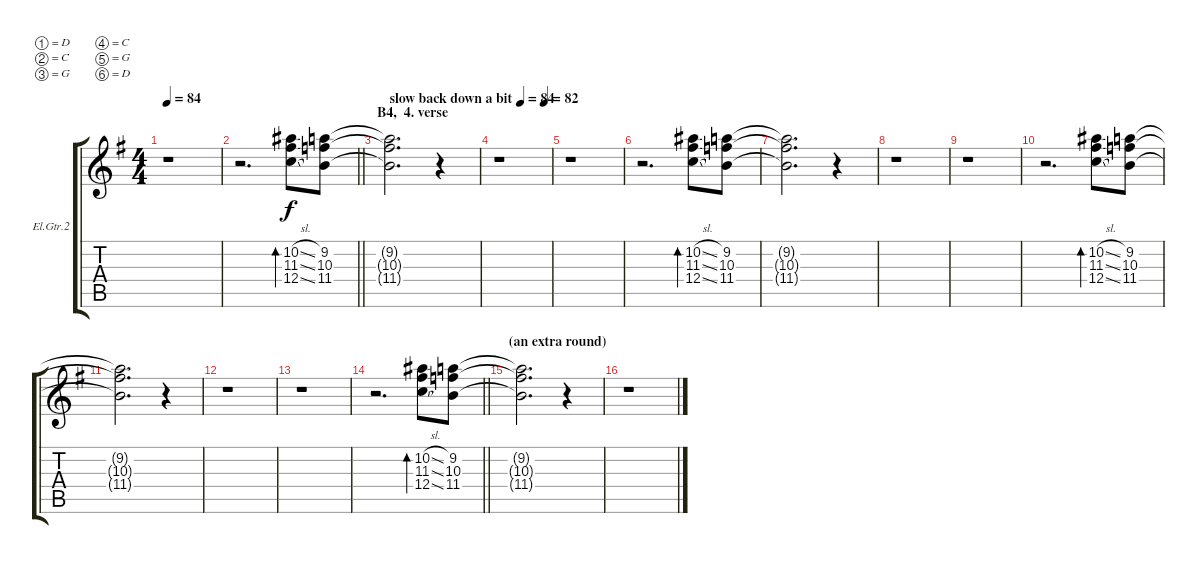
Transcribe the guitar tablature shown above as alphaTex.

\bracketExtendMode groupsimilarinstruments
\firstSystemTrackNameOrientation horizontal
\otherSystemsTrackNameOrientation horizontal
\track ("Electric guitar, slides" "El.Gtr.2") {instrument electricguitarjazz}
\staff {score tabs}
\tuning (D4 C4 G3 C3 G2 D2)
\ts (4 4)
\tempo 84
\clef g2
\ks g
r.1{dy f} |
\barLineRight lightlight
r.2{d} (10.2{sl} 11.3{sl} 12.4{sl}).8{bd 119} (9.2 10.3 11.4).8 |
\section ("" "B4,  4. verse")
\tempo (84 "slow back down a bit")
(9.2{t} 10.3{t} 11.4{t}).2{d} r.4 |
\tempo (82 0.875)
r.1 |
r.1 |
r.2{d} (10.2{sl} 11.3{sl} 12.4{sl}).8{bd 119} (9.2 10.3 11.4).8 |
(9.2{t} 10.3{t} 11.4{t}).2{d} r.4 |
r.1 |
r.1 |
r.2{d} (10.2{sl} 11.3{sl} 12.4{sl}).8{bd 119} (9.2 10.3 11.4).8 |
(9.2{t} 10.3{t} 11.4{t}).2{d} r.4 |
r.1 |
r.1 |
\barLineRight lightlight
r.2{d} (10.2{sl} 11.3{sl} 12.4{sl}).8{bd 119} (9.2 10.3 11.4).8 |
\section ("" "(an extra round)")
(9.2{t} 10.3{t} 11.4{t}).2{d} r.4 |
r.1
